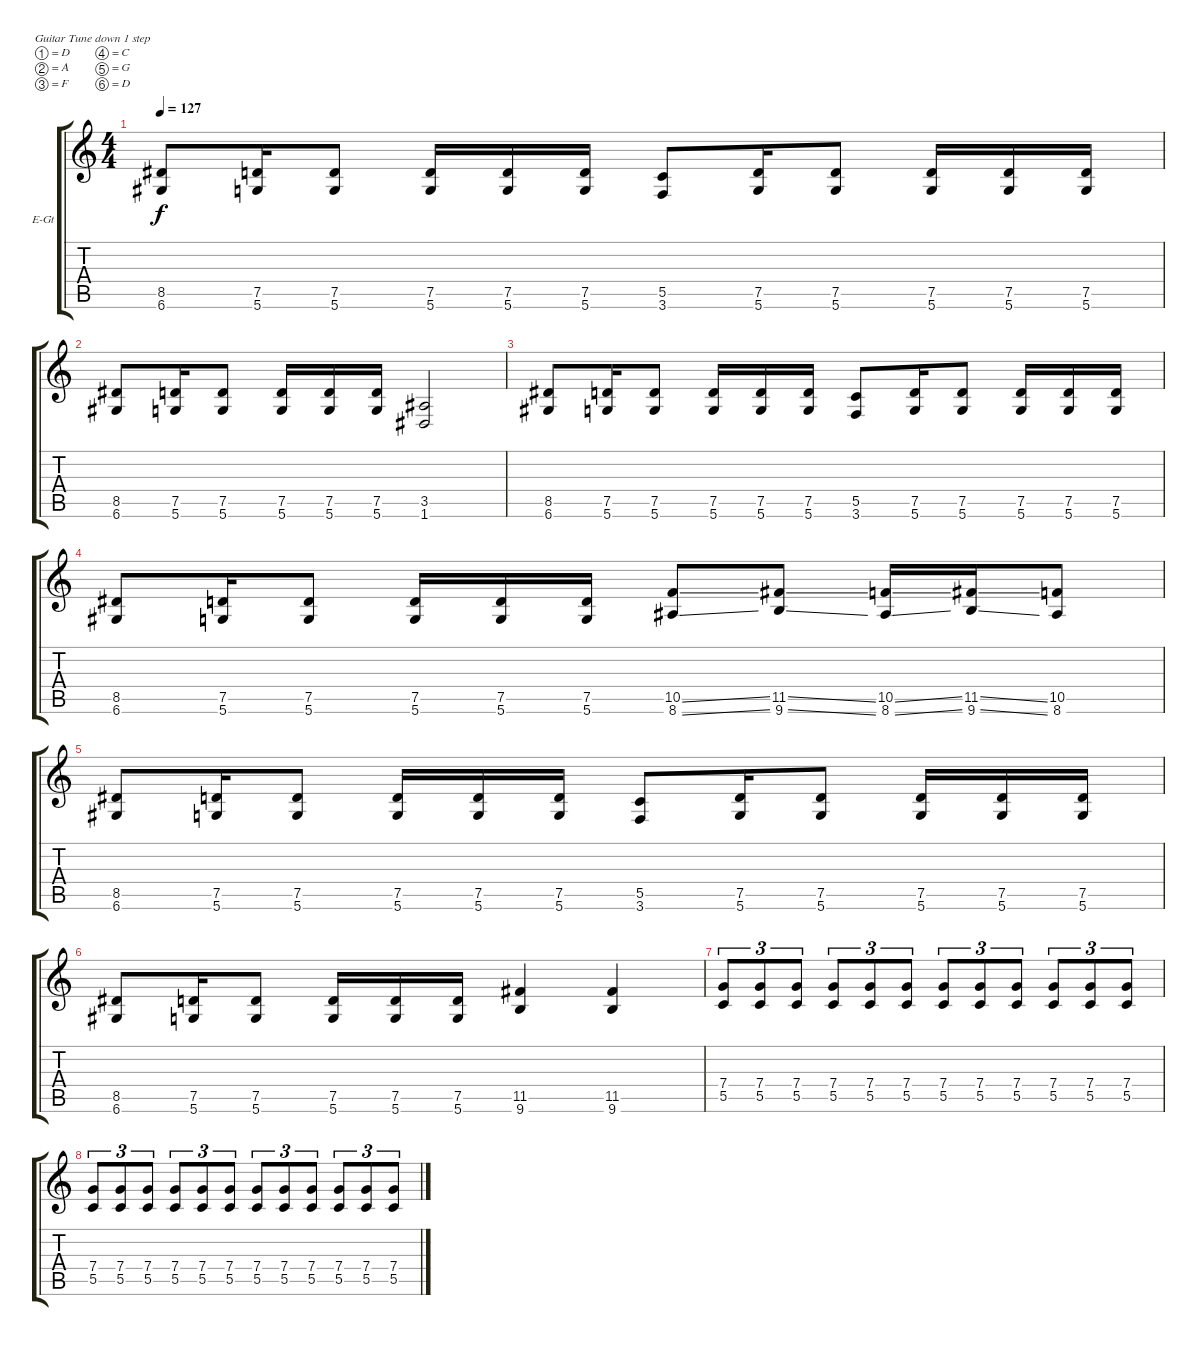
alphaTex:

\bracketExtendMode groupsimilarinstruments
\firstSystemTrackNameOrientation horizontal
\otherSystemsTrackNameOrientation horizontal
\track ("Solo guitar" "E-Gt") {instrument distortionguitar}
\staff {score tabs}
\tuning (D4 A3 F3 C3 G2 D2)
\ts (4 4)
\tempo 127
\clef g2
\ks c
(8.5 6.6).8{dy f} (7.5 5.6).16 (7.5 5.6).8 (7.5 5.6).16 (7.5 5.6).16 (7.5 5.6).16 (5.5 3.6).8 (7.5 5.6).16 (7.5 5.6).8 (7.5 5.6).16 (7.5 5.6).16 (7.5 5.6).16 |
(8.5 6.6).8 (7.5 5.6).16 (7.5 5.6).8 (7.5 5.6).16 (7.5 5.6).16 (7.5 5.6).16 (3.5 1.6).2 |
(8.5 6.6).8 (7.5 5.6).16 (7.5 5.6).8 (7.5 5.6).16 (7.5 5.6).16 (7.5 5.6).16 (5.5 3.6).8 (7.5 5.6).16 (7.5 5.6).8 (7.5 5.6).16 (7.5 5.6).16 (7.5 5.6).16 |
(8.5 6.6).8 (7.5 5.6).16 (7.5 5.6).8 (7.5 5.6).16 (7.5 5.6).16 (7.5 5.6).16 (10.5{ss} 8.6{ss}).8 (11.5{ss} 9.6{ss}).8 (10.5{ss} 8.6{ss}).16 (11.5{ss} 9.6{ss}).16 (10.5 8.6).8 |
(8.5 6.6).8 (7.5 5.6).16 (7.5 5.6).8 (7.5 5.6).16 (7.5 5.6).16 (7.5 5.6).16 (5.5 3.6).8 (7.5 5.6).16 (7.5 5.6).8 (7.5 5.6).16 (7.5 5.6).16 (7.5 5.6).16 |
(8.5 6.6).8 (7.5 5.6).16 (7.5 5.6).8 (7.5 5.6).16 (7.5 5.6).16 (7.5 5.6).16 (11.5 9.6).4 (11.5 9.6).4 |
(7.4 5.5).8{tu (3 2)} (7.4 5.5).8{tu (3 2)} (7.4 5.5).8{tu (3 2)} (7.4 5.5).8{tu (3 2)} (7.4 5.5).8{tu (3 2)} (7.4 5.5).8{tu (3 2)} (7.4 5.5).8{tu (3 2)} (7.4 5.5).8{tu (3 2)} (7.4 5.5).8{tu (3 2)} (7.4 5.5).8{tu (3 2)} (7.4 5.5).8{tu (3 2)} (7.4 5.5).8{tu (3 2)} |
(7.4 5.5).8{tu (3 2)} (7.4 5.5).8{tu (3 2)} (7.4 5.5).8{tu (3 2)} (7.4 5.5).8{tu (3 2)} (7.4 5.5).8{tu (3 2)} (7.4 5.5).8{tu (3 2)} (7.4 5.5).8{tu (3 2)} (7.4 5.5).8{tu (3 2)} (7.4 5.5).8{tu (3 2)} (7.4 5.5).8{tu (3 2)} (7.4 5.5).8{tu (3 2)} (7.4 5.5).8{tu (3 2)}
